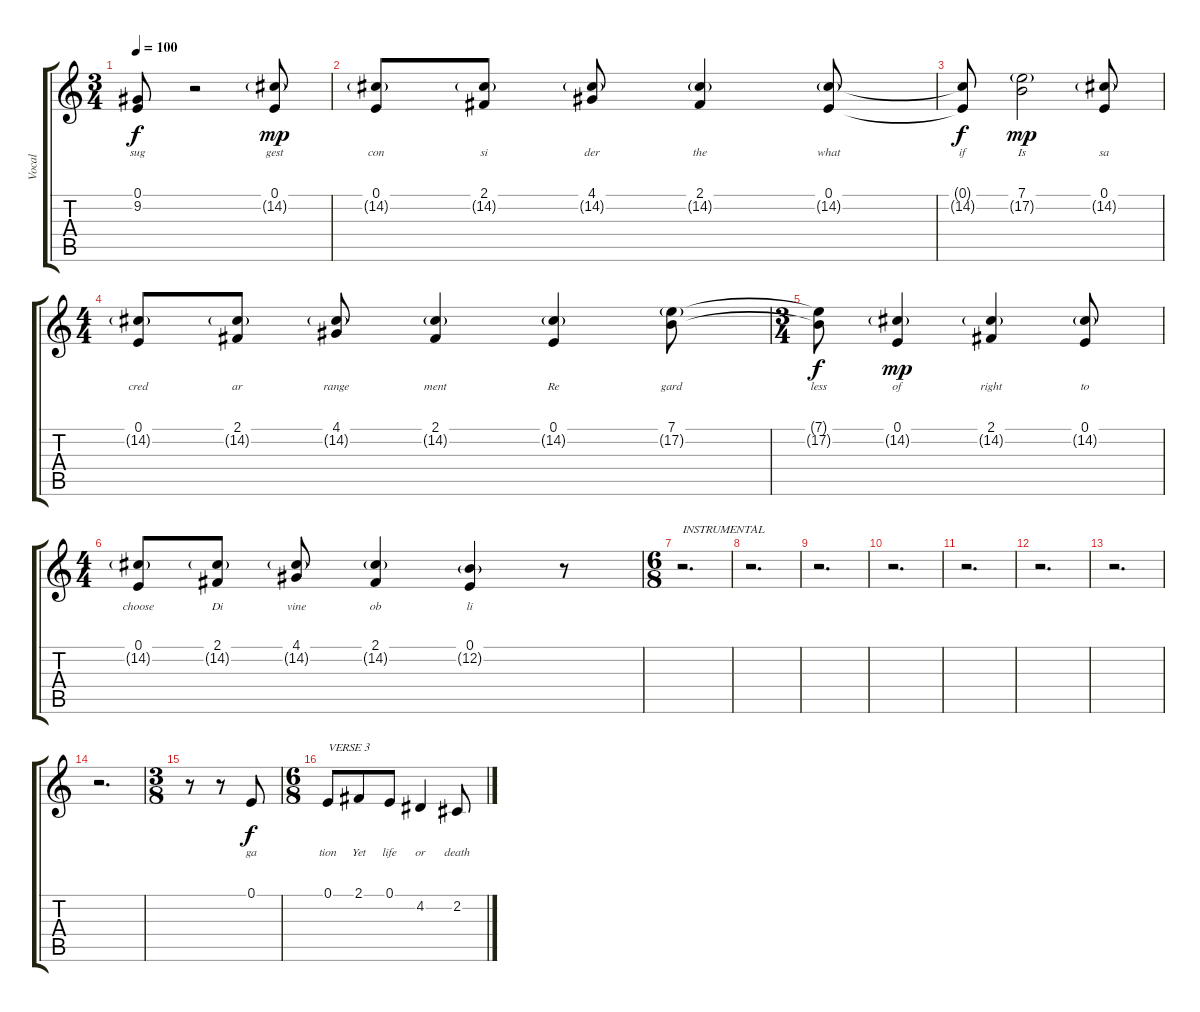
\track ("Vocal" "Vocal") {instrument acousticgrandpiano}
\staff {score tabs}
\tuning (E4 B3 G3 D3 A2 E2) {hide}
\ts (3 4)
\tempo 100
\clef g2
\ks c
(0.1{t} 9.2{t}).8{lyrics (0 "sug") lyrics (1 "") lyrics (2 "") lyrics (3 "") lyrics (4 "") dy f} r.2 (0.1 14.2{g}).8{lyrics (0 "gest") lyrics (1 "") lyrics (2 "") lyrics (3 "") lyrics (4 "") dy mp} |
(0.1 14.2{g}).8{lyrics (0 "con") lyrics (1 "") lyrics (2 "") lyrics (3 "") lyrics (4 "")} (2.1 14.2{g}).8{lyrics (0 "si") lyrics (1 "") lyrics (2 "") lyrics (3 "") lyrics (4 "")} (4.1 14.2{g}).8{lyrics (0 "der") lyrics (1 "") lyrics (2 "") lyrics (3 "") lyrics (4 "")} (2.1 14.2{g}).4{lyrics (0 "the") lyrics (1 "") lyrics (2 "") lyrics (3 "") lyrics (4 "")} (0.1 14.2{g}).8{lyrics (0 "what") lyrics (1 "") lyrics (2 "") lyrics (3 "") lyrics (4 "")} |
(0.1{t} 14.2{t}).8{lyrics (0 "if") lyrics (1 "") lyrics (2 "") lyrics (3 "") lyrics (4 "") dy f} (7.1 17.2{g}).2{lyrics (0 "Is") lyrics (1 "") lyrics (2 "") lyrics (3 "") lyrics (4 "") dy mp} (0.1 14.2{g}).8{lyrics (0 "sa") lyrics (1 "") lyrics (2 "") lyrics (3 "") lyrics (4 "")} |
\ts (4 4)
(0.1 14.2{g}).8{lyrics (0 "cred") lyrics (1 "") lyrics (2 "") lyrics (3 "") lyrics (4 "")} (2.1 14.2{g}).8{lyrics (0 "ar") lyrics (1 "") lyrics (2 "") lyrics (3 "") lyrics (4 "")} (4.1 14.2{g}).8{lyrics (0 "range") lyrics (1 "") lyrics (2 "") lyrics (3 "") lyrics (4 "")} (2.1 14.2{g}).4{lyrics (0 "ment") lyrics (1 "") lyrics (2 "") lyrics (3 "") lyrics (4 "")} (0.1 14.2{g}).4{lyrics (0 "Re") lyrics (1 "") lyrics (2 "") lyrics (3 "") lyrics (4 "")} (7.1 17.2{g}).8{lyrics (0 "gard") lyrics (1 "") lyrics (2 "") lyrics (3 "") lyrics (4 "")} |
\ts (3 4)
(7.1{t} 17.2{t}).8{lyrics (0 "less") lyrics (1 "") lyrics (2 "") lyrics (3 "") lyrics (4 "") dy f} (0.1 14.2{g}).4{lyrics (0 "of") lyrics (1 "") lyrics (2 "") lyrics (3 "") lyrics (4 "") dy mp} (2.1 14.2{g}).4{lyrics (0 "right") lyrics (1 "") lyrics (2 "") lyrics (3 "") lyrics (4 "")} (0.1 14.2{g}).8{lyrics (0 "to") lyrics (1 "") lyrics (2 "") lyrics (3 "") lyrics (4 "")} |
\ts (4 4)
(0.1 14.2{g}).8{lyrics (0 "choose") lyrics (1 "") lyrics (2 "") lyrics (3 "") lyrics (4 "")} (2.1 14.2{g}).8{lyrics (0 "Di") lyrics (1 "") lyrics (2 "") lyrics (3 "") lyrics (4 "")} (4.1 14.2{g}).8{lyrics (0 "vine") lyrics (1 "") lyrics (2 "") lyrics (3 "") lyrics (4 "")} (2.1 14.2{g}).4{lyrics (0 "ob") lyrics (1 "") lyrics (2 "") lyrics (3 "") lyrics (4 "")} (0.1 12.2{g}).4{lyrics (0 "li") lyrics (1 "") lyrics (2 "") lyrics (3 "") lyrics (4 "")} r.8 |
\ts (6 8)
r.2{d txt "INSTRUMENTAL"} |
r.2{d} |
r.2{d} |
r.2{d} |
r.2{d} |
r.2{d} |
r.2{d} |
r.2{d} |
\ts (3 8)
r.8 r.8 0.1.8{lyrics (0 "ga") lyrics (1 "") lyrics (2 "") lyrics (3 "") lyrics (4 "") dy f} |
\ts (6 8)
0.1.8{txt "VERSE 3" lyrics (0 "tion") lyrics (1 "") lyrics (2 "") lyrics (3 "") lyrics (4 "")} 2.1.8{lyrics (0 "Yet") lyrics (1 "") lyrics (2 "") lyrics (3 "") lyrics (4 "")} 0.1.8{lyrics (0 "life") lyrics (1 "") lyrics (2 "") lyrics (3 "") lyrics (4 "")} 4.2.4{lyrics (0 "or") lyrics (1 "") lyrics (2 "") lyrics (3 "") lyrics (4 "")} 2.2.8{lyrics (0 "death") lyrics (1 "") lyrics (2 "") lyrics (3 "") lyrics (4 "")}
